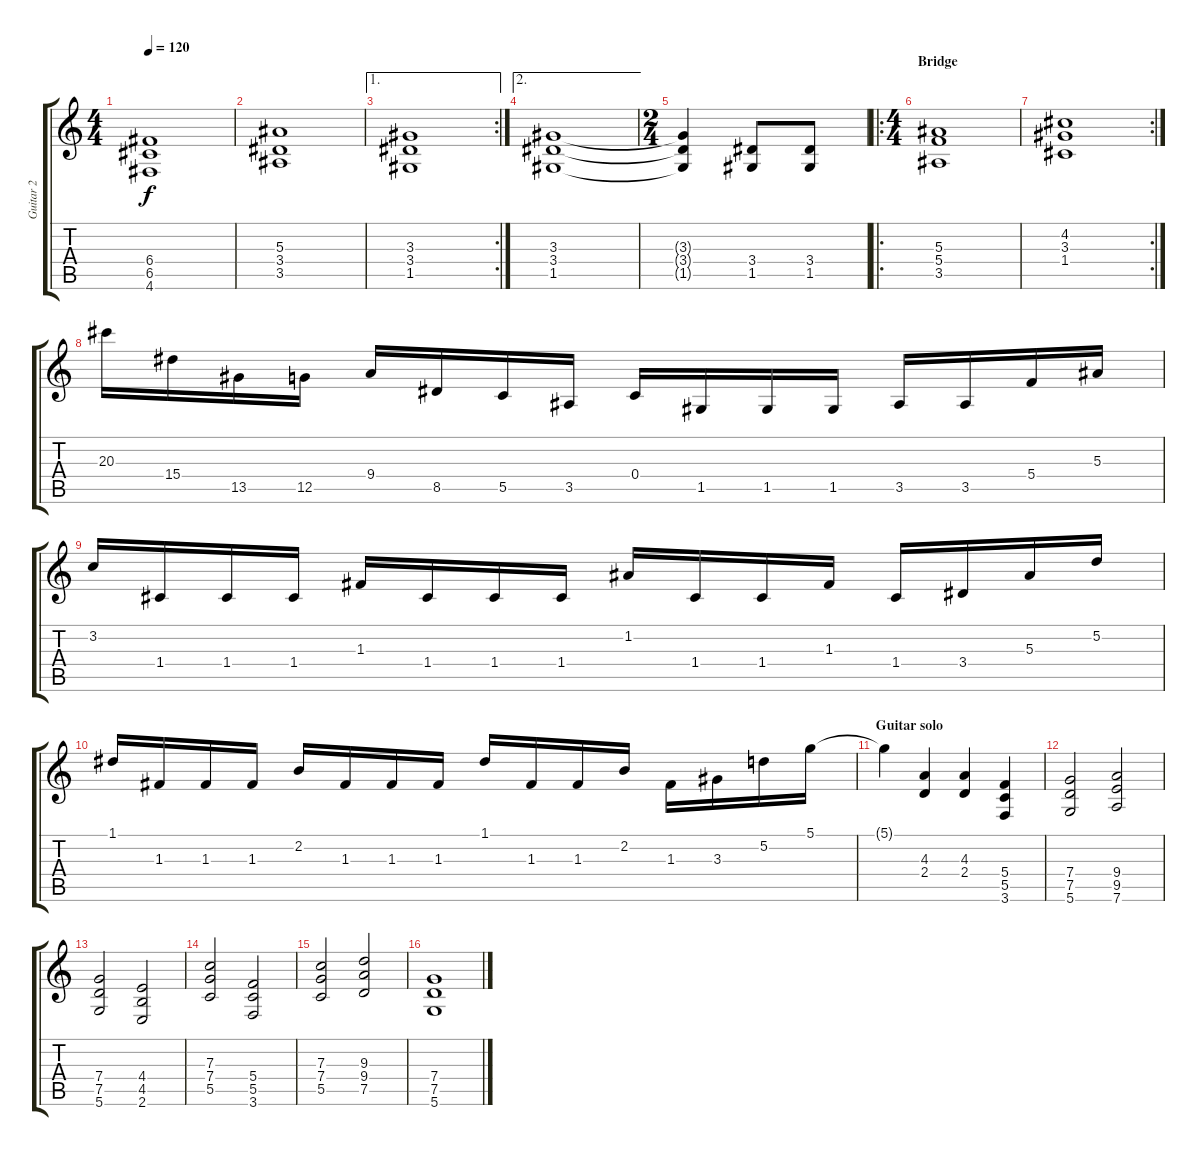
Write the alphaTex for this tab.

\track ("Guitar 2" "Guitar 2") {instrument distortionguitar}
\staff {score tabs}
\tuning (D4 A3 F3 C3 G2 D2) {hide}
\ts (4 4)
\tempo 120
\clef g2
\ks c
(6.4 6.5 4.6).1{dy f} |
(5.3 3.4 3.5).1 |
\ae 1
\rc 2
(3.3 3.4 1.5).1 |
\ae 2
(3.3 3.4 1.5).1 |
\ts (2 4)
(3.3{t} 3.4{t} 1.5{t}).4 (3.4 1.5).8 (3.4 1.5).8 |
\ro
\ts (4 4)
\section ("" "Bridge")
(5.3 5.4 3.5).1 |
\rc 2
(4.2 3.3 1.4).1 |
20.3.16 15.4.16 13.5.16 12.5.16 9.4.16 8.5.16 5.5.16 3.5.16 0.4.16 1.5.16 1.5.16 1.5.16 3.5.16 3.5.16 5.4.16 5.3.16 |
3.2.16 1.4.16 1.4.16 1.4.16 1.3.16 1.4.16 1.4.16 1.4.16 1.2.16 1.4.16 1.4.16 1.3.16 1.4.16 3.4.16 5.3.16 5.2.16 |
1.1.16 1.3.16 1.3.16 1.3.16 2.2.16 1.3.16 1.3.16 1.3.16 1.1.16 1.3.16 1.3.16 2.2.16 1.3.16 3.3.16 5.2.16 5.1.16 |
\section ("" "Guitar solo")
5.1{t}.4 (4.3 2.4).4 (4.3 2.4).4 (5.4 5.5 3.6).4 |
(7.4 7.5 5.6).2 (9.4 9.5 7.6).2 |
(7.4 7.5 5.6).2 (4.4 4.5 2.6).2 |
(7.3 7.4 5.5).2 (5.4 5.5 3.6).2 |
(7.3 7.4 5.5).2 (9.3 9.4 7.5).2 |
(7.4 7.5 5.6).1
